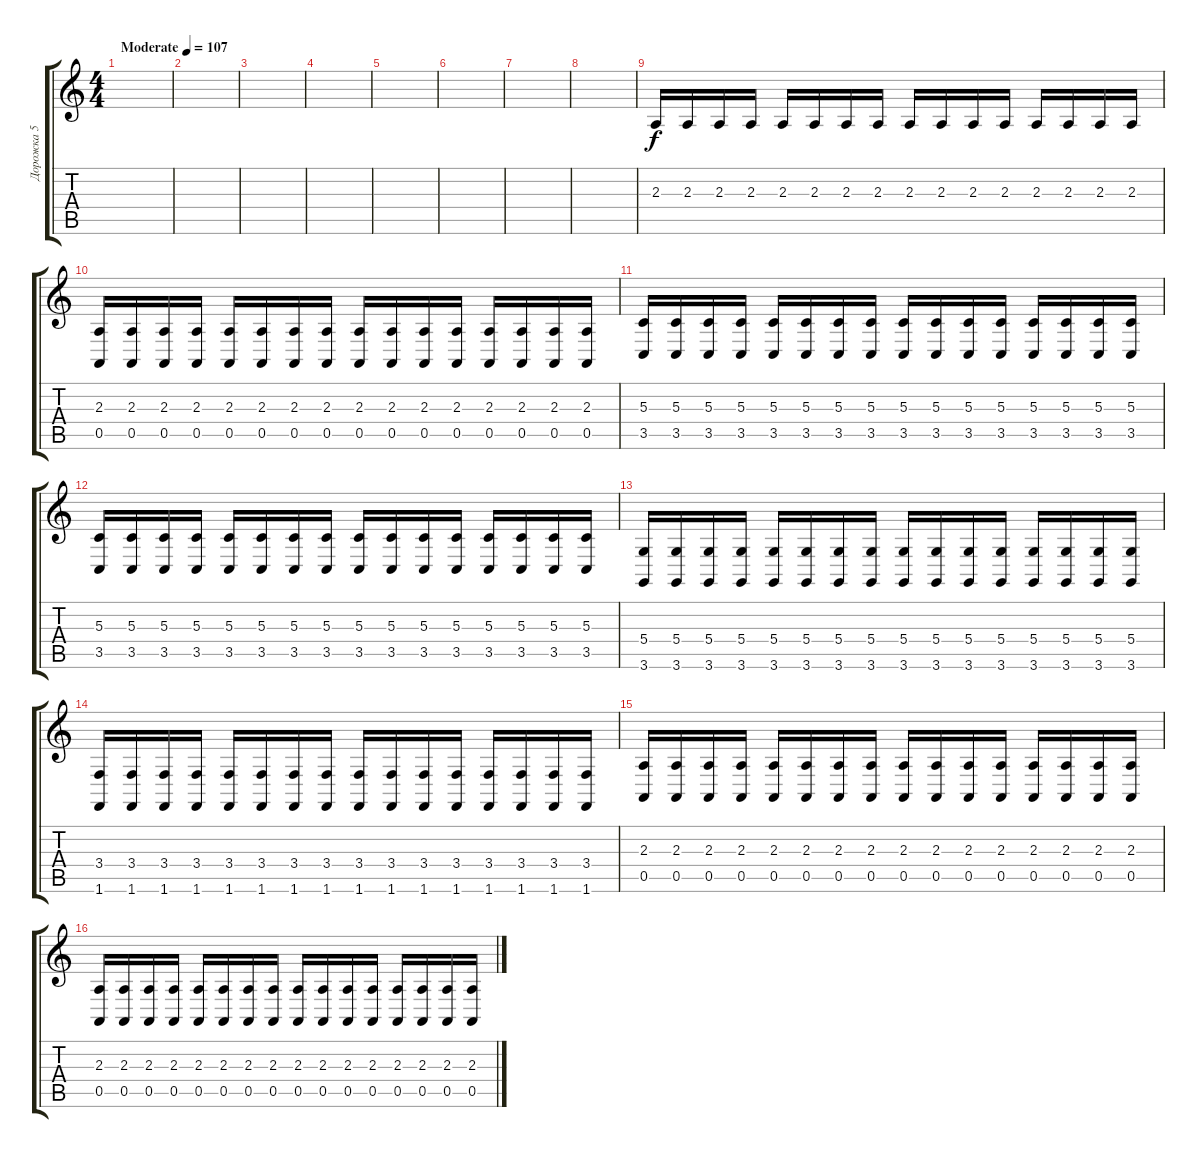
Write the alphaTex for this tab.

\track ("Дорожка 5" "Дорожка 5") {instrument lead8bassandlead}
\staff {score tabs}
\tuning (E4 B3 G3 D3 A2 E2) {hide}
\ts (4 4)
\tempo (107 "Moderate")
\clef g2
\ks c
|
|
|
|
|
|
|
|
2.3.16 2.3.16 2.3.16 2.3.16 2.3.16 2.3.16 2.3.16 2.3.16 2.3.16 2.3.16 2.3.16 2.3.16 2.3.16 2.3.16 2.3.16 2.3.16 |
(2.3 0.5).16 (2.3 0.5).16 (2.3 0.5).16 (2.3 0.5).16 (2.3 0.5).16 (2.3 0.5).16 (2.3 0.5).16 (2.3 0.5).16 (2.3 0.5).16 (2.3 0.5).16 (2.3 0.5).16 (2.3 0.5).16 (2.3 0.5).16 (2.3 0.5).16 (2.3 0.5).16 (2.3 0.5).16 |
(5.3 3.5).16 (5.3 3.5).16 (5.3 3.5).16 (5.3 3.5).16 (5.3 3.5).16 (5.3 3.5).16 (5.3 3.5).16 (5.3 3.5).16 (5.3 3.5).16 (5.3 3.5).16 (5.3 3.5).16 (5.3 3.5).16 (5.3 3.5).16 (5.3 3.5).16 (5.3 3.5).16 (5.3 3.5).16 |
(5.3 3.5).16 (5.3 3.5).16 (5.3 3.5).16 (5.3 3.5).16 (5.3 3.5).16 (5.3 3.5).16 (5.3 3.5).16 (5.3 3.5).16 (5.3 3.5).16 (5.3 3.5).16 (5.3 3.5).16 (5.3 3.5).16 (5.3 3.5).16 (5.3 3.5).16 (5.3 3.5).16 (5.3 3.5).16 |
(5.4 3.6).16 (5.4 3.6).16 (5.4 3.6).16 (5.4 3.6).16 (5.4 3.6).16 (5.4 3.6).16 (5.4 3.6).16 (5.4 3.6).16 (5.4 3.6).16 (5.4 3.6).16 (5.4 3.6).16 (5.4 3.6).16 (5.4 3.6).16 (5.4 3.6).16 (5.4 3.6).16 (5.4 3.6).16 |
(3.4 1.6).16 (3.4 1.6).16 (3.4 1.6).16 (3.4 1.6).16 (3.4 1.6).16 (3.4 1.6).16 (3.4 1.6).16 (3.4 1.6).16 (3.4 1.6).16 (3.4 1.6).16 (3.4 1.6).16 (3.4 1.6).16 (3.4 1.6).16 (3.4 1.6).16 (3.4 1.6).16 (3.4 1.6).16 |
(2.3 0.5).16 (2.3 0.5).16 (2.3 0.5).16 (2.3 0.5).16 (2.3 0.5).16 (2.3 0.5).16 (2.3 0.5).16 (2.3 0.5).16 (2.3 0.5).16 (2.3 0.5).16 (2.3 0.5).16 (2.3 0.5).16 (2.3 0.5).16 (2.3 0.5).16 (2.3 0.5).16 (2.3 0.5).16 |
(2.3 0.5).16 (2.3 0.5).16 (2.3 0.5).16 (2.3 0.5).16 (2.3 0.5).16 (2.3 0.5).16 (2.3 0.5).16 (2.3 0.5).16 (2.3 0.5).16 (2.3 0.5).16 (2.3 0.5).16 (2.3 0.5).16 (2.3 0.5).16 (2.3 0.5).16 (2.3 0.5).16 (2.3 0.5).16
